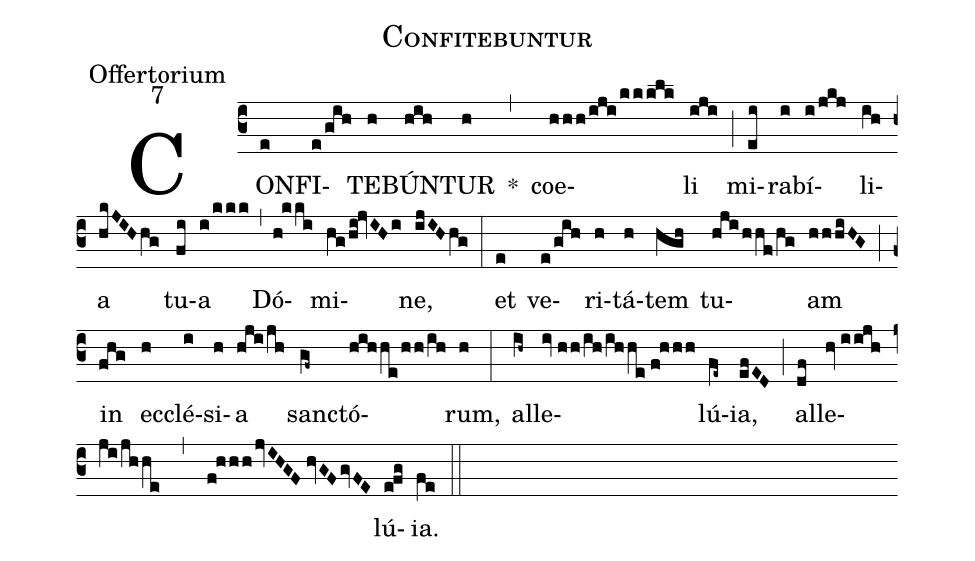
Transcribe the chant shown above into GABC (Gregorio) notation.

name:Confitebuntur;
office-part:Offertorium;
mode:7;
%%
(c3) CON(e)FI(e/gih)TE(h)BÚN(hih)TUR(h) *(,) coe(hhh/iji/kkklk)li(iji) (;) mi(ei)ra(i)bí(i/jkj)li(ih)a(hkJIHhg) tu(fi)a(i/kkk) (,) Dó(h!kki)mi(hg/hi!jvIHi)ne,(ijIHhg) (:) et(e) ve(e/gih)ri(h)tá(h)tem(hgh) tu(hji/hhf/hg)am(hhhiHG) (;) in(fhg) ec(h)clé(i)si(h)a(hji/jh) sanc(gf~)tó(hihhe/hh/ih)rum,(h) (:) al(ih~)le(iv//hh/ih/ihhe//f!hhh)lú(fe~)ia,(efED) (;) al(df)le(hv//iijh//ji/jhhe , f!hhhjvIHGF//hvGFgvFE)lú(e!fg)ia.(fe) (::)
